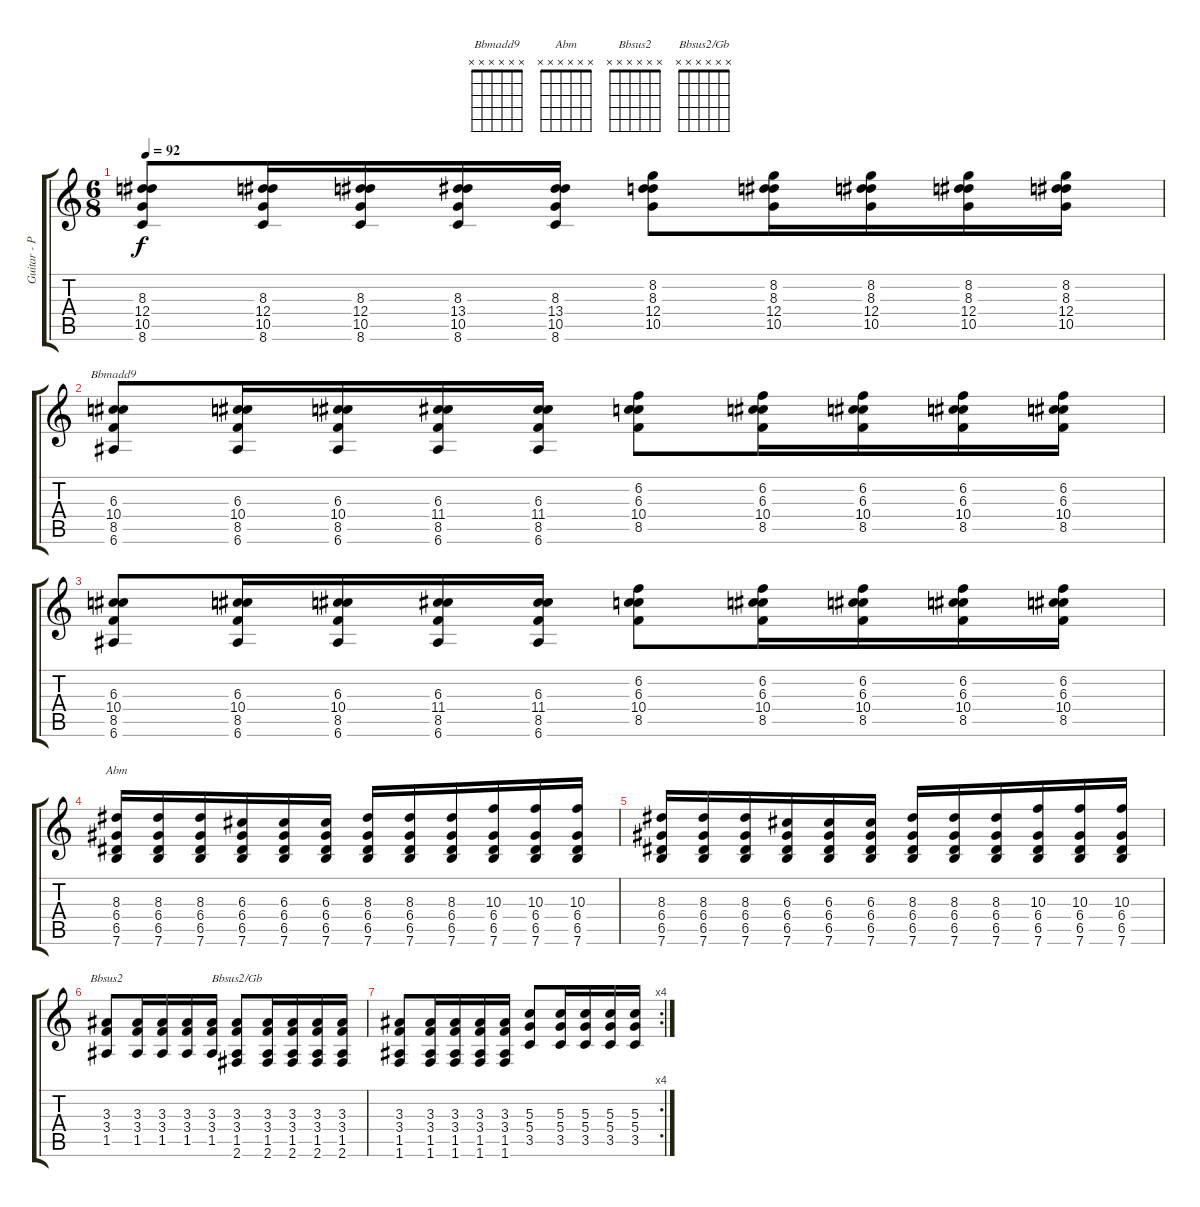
\track ("Guitar - Peter Lindgren" "Guitar - P") {instrument distortionguitar}
\staff {score tabs}
\tuning (E4 B3 G3 D3 A2 E2) {hide}
\chord ("Bbmadd9" x x x x x x)
\chord ("Abm" x x x x x x)
\chord ("Bbsus2" x x x x x x)
\chord ("Bbsus2/Gb" x x x x x x)
\ts (6 8)
\tempo 92
\clef g2
\ks aminor
(8.3 12.4 10.5 8.6).8{dy f} (8.3 12.4 10.5 8.6).16 (8.3 12.4 10.5 8.6).16 (8.3 13.4 10.5 8.6).16 (8.3 13.4 10.5 8.6).16 (8.2 8.3 12.4 10.5).8 (8.2 8.3 12.4 10.5).16 (8.2 8.3 12.4 10.5).16 (8.2 8.3 12.4 10.5).16 (8.2 8.3 12.4 10.5).16 |
(6.3 10.4 8.5 6.6).8{ch "Bbmadd9"} (6.3 10.4 8.5 6.6).16 (6.3 10.4 8.5 6.6).16 (6.3 11.4 8.5 6.6).16 (6.3 11.4 8.5 6.6).16 (6.2 6.3 10.4 8.5).8 (6.2 6.3 10.4 8.5).16 (6.2 6.3 10.4 8.5).16 (6.2 6.3 10.4 8.5).16 (6.2 6.3 10.4 8.5).16 |
(6.3 10.4 8.5 6.6).8 (6.3 10.4 8.5 6.6).16 (6.3 10.4 8.5 6.6).16 (6.3 11.4 8.5 6.6).16 (6.3 11.4 8.5 6.6).16 (6.2 6.3 10.4 8.5).8 (6.2 6.3 10.4 8.5).16 (6.2 6.3 10.4 8.5).16 (6.2 6.3 10.4 8.5).16 (6.2 6.3 10.4 8.5).16 |
(8.3 6.4 6.5 7.6).16{ch "Abm"} (8.3 6.4 6.5 7.6).16 (8.3 6.4 6.5 7.6).16 (6.3 6.4 6.5 7.6).16 (6.3 6.4 6.5 7.6).16 (6.3 6.4 6.5 7.6).16 (8.3 6.4 6.5 7.6).16 (8.3 6.4 6.5 7.6).16 (8.3 6.4 6.5 7.6).16 (10.3 6.4 6.5 7.6).16 (10.3 6.4 6.5 7.6).16 (10.3 6.4 6.5 7.6).16 |
(8.3 6.4 6.5 7.6).16 (8.3 6.4 6.5 7.6).16 (8.3 6.4 6.5 7.6).16 (6.3 6.4 6.5 7.6).16 (6.3 6.4 6.5 7.6).16 (6.3 6.4 6.5 7.6).16 (8.3 6.4 6.5 7.6).16 (8.3 6.4 6.5 7.6).16 (8.3 6.4 6.5 7.6).16 (10.3 6.4 6.5 7.6).16 (10.3 6.4 6.5 7.6).16 (10.3 6.4 6.5 7.6).16 |
(3.3 3.4 1.5).8{ch "Bbsus2"} (3.3 3.4 1.5).16 (3.3 3.4 1.5).16 (3.3 3.4 1.5).16 (3.3 3.4 1.5).16 (3.3 3.4 1.5 2.6).8{ch "Bbsus2/Gb"} (3.3 3.4 1.5 2.6).16 (3.3 3.4 1.5 2.6).16 (3.3 3.4 1.5 2.6).16 (3.3 3.4 1.5 2.6).16 |
\rc 4
(3.3 3.4 1.5 1.6).8 (3.3 3.4 1.5 1.6).16 (3.3 3.4 1.5 1.6).16 (3.3 3.4 1.5 1.6).16 (3.3 3.4 1.5 1.6).16 (5.3 5.4 3.5).8 (5.3 5.4 3.5).16 (5.3 5.4 3.5).16 (5.3 5.4 3.5).16 (5.3 5.4 3.5).16
